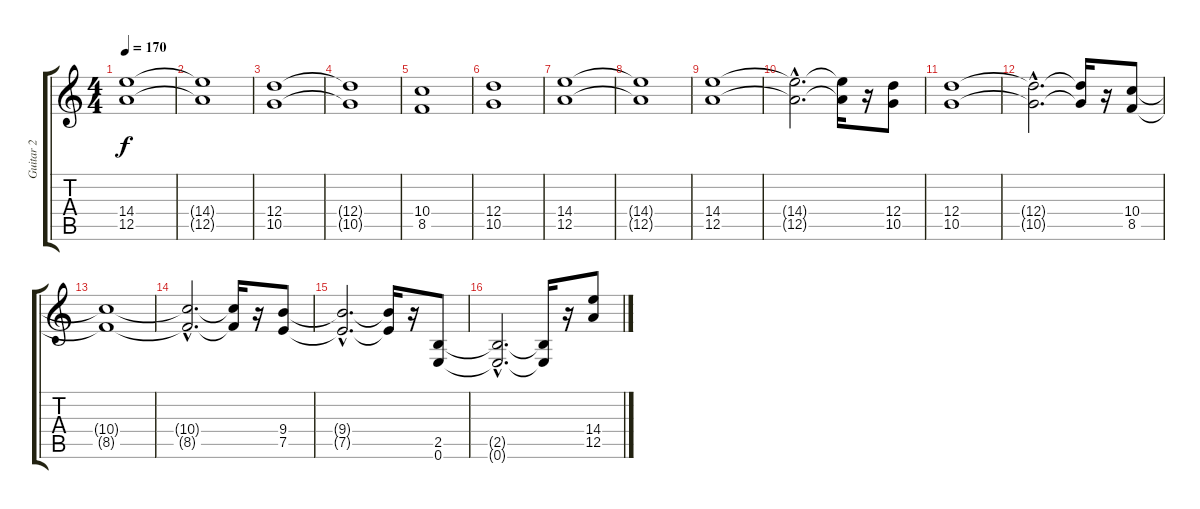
\track ("Guitar 2" "Guitar 2") {instrument distortionguitar}
\staff {score tabs}
\tuning (E4 B3 G3 D3 A2 E2) {hide}
\ts (4 4)
\tempo 170
\clef g2
\ks c
(14.4{t} 12.5{t}).1{dy f} |
(14.4{t} 12.5{t}).1 |
(12.4 10.5).1 |
(12.4{t} 10.5{t}).1 |
(10.4 8.5).1 |
(12.4 10.5).1 |
(14.4 12.5).1 |
(14.4{t} 12.5{t}).1 |
(14.4 12.5).1 |
(14.4{hac t} 12.5{hac t}).2{d} (14.4{t} 12.5{t}).16 r.16 (12.4 10.5).8 |
(12.4 10.5).1 |
(12.4{hac t} 10.5{hac t}).2{d} (12.4{t} 10.5{t}).16 r.16 (10.4 8.5).8 |
(10.4{t} 8.5{t}).1 |
(10.4{hac t} 8.5{hac t}).2{d} (10.4{t} 8.5{t}).16 r.16 (9.4 7.5).8 |
(9.4{hac t} 7.5{hac t}).2{d} (9.4{t} 7.5{t}).16 r.16 (2.5 0.6).8 |
(2.5{hac t} 0.6{hac t}).2{d} (2.5{t} 0.6{t}).16 r.16 (14.4 12.5).8
